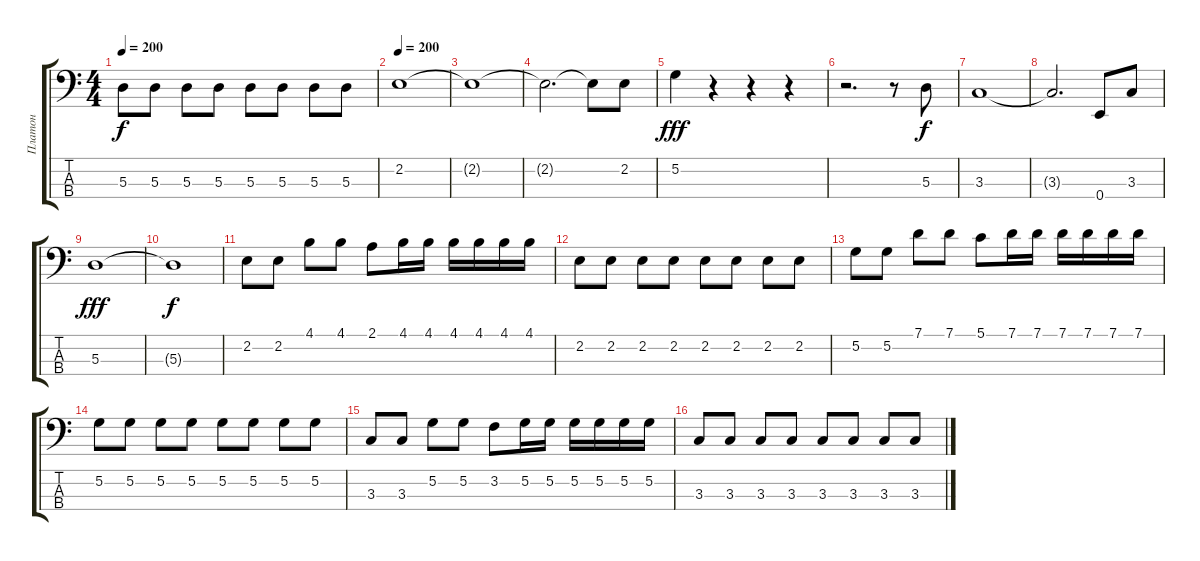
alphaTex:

\track ("Платон" "Платон") {instrument electricbassfinger}
\staff {score tabs}
\tuning (G2 D2 A1 E1) {hide}
\ts (4 4)
\tempo 200
\clef f4
\ks c
5.3.8{dy f} 5.3.8 5.3.8 5.3.8 5.3.8 5.3.8 5.3.8 5.3.8 |
\tempo 200
2.2.1 |
2.2{t}.1 |
2.2{t}.2{d} 2.2{t}.8 2.2.8 |
5.2.4{dy fff} r.4 r.4 r.4 |
r.2{d} r.8 5.3.8{dy f} |
3.3.1 |
3.3{t}.2{d} 0.4.8 3.3.8 |
5.3.1{dy fff} |
5.3{t}.1{dy f} |
2.2.8 2.2.8 4.1.8 4.1.8 2.1.8 4.1.16 4.1.16 4.1.16 4.1.16 4.1.16 4.1.16 |
2.2.8 2.2.8 2.2.8 2.2.8 2.2.8 2.2.8 2.2.8 2.2.8 |
5.2.8 5.2.8 7.1.8 7.1.8 5.1.8 7.1.16 7.1.16 7.1.16 7.1.16 7.1.16 7.1.16 |
5.2.8 5.2.8 5.2.8 5.2.8 5.2.8 5.2.8 5.2.8 5.2.8 |
3.3.8 3.3.8 5.2.8 5.2.8 3.2.8 5.2.16 5.2.16 5.2.16 5.2.16 5.2.16 5.2.16 |
3.3.8 3.3.8 3.3.8 3.3.8 3.3.8 3.3.8 3.3.8 3.3.8
